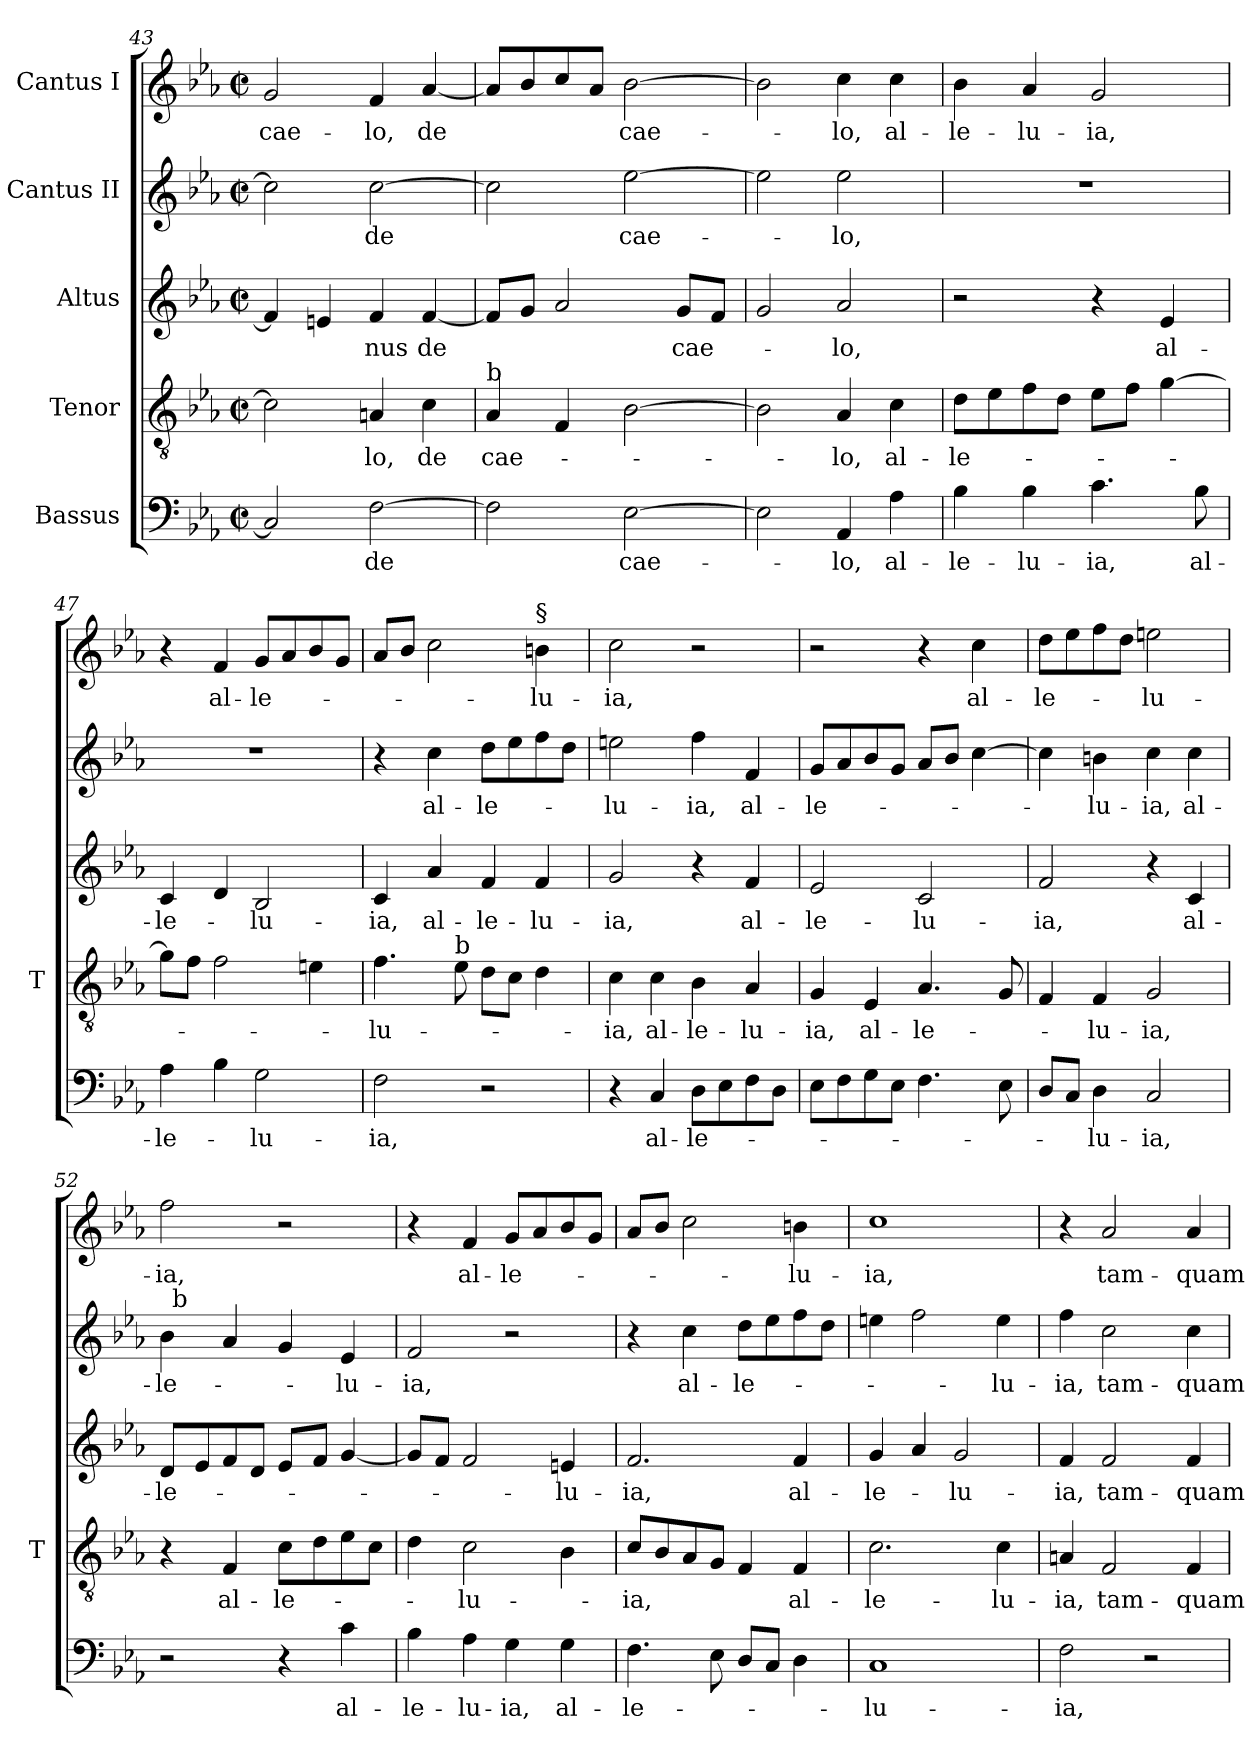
**kern	**text	**kern	**text	**kern	**text	**kern	**text	**kern	**text
*part5	*part5	*part4	*part4	*part3	*part3	*part2	*part2	*part1	*part1
*staff5	*staff5	*staff4	*staff4	*staff3	*staff3	*staff2	*staff2	*staff1	*staff1
*I"Bassus	*	*I"Tenor	*	*I"Altus	*	*I"Cantus II	*	*I"Cantus I	*
*	*	*I'T	*	*	*	*	*	*	*
*clefF4	*	*clefGv2	*	*clefG2	*	*clefG2	*	*clefG2	*
*	*	*ITrd7c12	*	*	*	*	*	*	*
*k[b-e-a-]	*	*k[b-e-a-]	*	*k[b-e-a-]	*	*k[b-e-a-]	*	*k[b-e-a-]	*
*E-:	*	*E-:	*	*E-:	*	*E-:	*	*E-:	*
*M2/2	*	*M2/2	*	*M2/2	*	*M2/2	*	*M2/2	*
*met(c|)	*	*met(c|)	*	*met(c|)	*	*met(c|)	*	*met(c|)	*
=43	=43	=43	=43	=43	=43	=43	=43	=43	=43
!	!	!	!	!	!	!	!	!	!LO:LY:b
2C/]	.	2C\]	.	4f/]	.	2cc\]	.	2g/	cae-
.	.	.	.	4en/	.	.	.	.	.
!	!LO:LY:b	!	!LO:LY:b	!	!LO:LY:b	!	!LO:LY:b	!	!LO:LY:b
[>2F\	de	4AAn/	-lo,	4f/	-nus	[>2cc\	de	4f/	-lo,
!	!	!	!LO:LY:b	!	!LO:LY:b	!	!	!	!LO:LY:b
.	.	4C\	de	[<4f/	de	.	.	[<4a-/	de
!!LO:LB:g=z
=44	=44	=44	=44	=44	=44	=44	=44	=44	=44
!	!	!LO:TX:a:t=b	!	!	!	!	!	!	!
!	!	!	!LO:LY:b	!	!	!	!	!	!
2F\]	.	4AA-/	cae-	8f/L]	.	2cc\]	.	8a-/L]	.
.	.	.	.	8g/J	.	.	.	8b-/	.
.	.	4FF/	.	2a-/	.	.	.	8cc/	.
.	.	.	.	.	.	.	.	8a-/J	.
!	!LO:LY:b	!	!	!	!	!	!LO:LY:b	!	!LO:LY:b
[>2E-\	cae-	[>2BB-\	.	.	.	[>2ee-\	cae-	[>2b-\	cae-
!	!	!	!	!	!LO:LY:b	!	!	!	!
.	.	.	.	8g/L	cae-	.	.	.	.
.	.	.	.	8f/J	.	.	.	.	.
=45	=45	=45	=45	=45	=45	=45	=45	=45	=45
2E-\]	.	2BB-\]	.	2g/	.	2ee-\]	.	2b-\]	.
!	!LO:LY:b	!	!LO:LY:b	!	!LO:LY:b	!	!LO:LY:b	!	!LO:LY:b
4AA-/	-lo,	4AA-/	-lo,	2a-/	-lo,	2ee-\	-lo,	4cc\	-lo,
!	!LO:LY:b	!	!LO:LY:b	!	!	!	!	!	!LO:LY:b
4A-\	al-	4C\	al-	.	.	.	.	4cc\	al-
=46	=46	=46	=46	=46	=46	=46	=46	=46	=46
!	!LO:LY:b	!	!LO:LY:b	!	!	!	!	!	!LO:LY:b
4B-\	-le-	8D\L	-le-	2r	.	1r	.	4b-\	-le-
.	.	8E-\	.	.	.	.	.	.	.
!	!LO:LY:b	!	!	!	!	!	!	!	!LO:LY:b
4B-\	-lu-	8F\	.	.	.	.	.	4a-/	-lu-
.	.	8D\J	.	.	.	.	.	.	.
!	!LO:LY:b	!	!	!	!	!	!	!	!LO:LY:b
4.c\	-ia,	8E-\L	.	4r	.	.	.	2g/	-ia,
.	.	8F\J	.	.	.	.	.	.	.
!	!	!	!	!	!LO:LY:b	!	!	!	!
.	.	[>4G\	.	4e-/	al-	.	.	.	.
!	!LO:LY:b	!	!	!	!	!	!	!	!
8B-\	al-	.	.	.	.	.	.	.	.
=47	=47	=47	=47	=47	=47	=47	=47	=47	=47
!	!LO:LY:b	!	!	!	!LO:LY:b	!	!	!	!
4A-\	-le-	8G\L]	.	4c/	-le-	1r	.	4r	.
.	.	8F\J	.	.	.	.	.	.	.
!	!	!	!	!	!	!	!	!	!LO:LY:b
4B-\	.	2F\	.	4d/	.	.	.	4f/	al-
!	!LO:LY:b	!	!	!	!LO:LY:b	!	!	!	!LO:LY:b
2G\	-lu-	.	.	2B-/	-lu-	.	.	8g/L	-le-
.	.	.	.	.	.	.	.	8a-/	.
.	.	4En\	.	.	.	.	.	8b-/	.
.	.	.	.	.	.	.	.	8g/J	.
=48	=48	=48	=48	=48	=48	=48	=48	=48	=48
!	!LO:LY:b	!	!LO:LY:b	!	!LO:LY:b	!	!	!	!
2F\	-ia,	4.F\	-lu-	4c/	-ia,	4r	.	8a-/L	.
.	.	.	.	.	.	.	.	8b-/J	.
!	!	!	!	!	!LO:LY:b	!	!LO:LY:b	!	!
.	.	.	.	4a-/	al-	4cc\	al-	2cc\	.
!	!	!LO:TX:a:t=b	!	!	!	!	!	!	!
.	.	8E-\	.	.	.	.	.	.	.
!	!	!	!	!	!LO:LY:b	!	!LO:LY:b	!	!
2r	.	8D\L	.	4f/	-le-	8dd\L	-le-	.	.
.	.	8C\J	.	.	.	8ee-\	.	.	.
!	!	!	!	!	!	!	!	!LO:TX:a:t=§	!
!	!	!	!	!	!LO:LY:b	!	!	!	!LO:LY:b
.	.	4D\	.	4f/	-lu-	8ff\	.	4b\	-lu-
.	.	.	.	.	.	8dd\J	.	.	.
!!LO:PB:g=z
=49	=49	=49	=49	=49	=49	=49	=49	=49	=49
!	!	!	!LO:LY:b	!	!LO:LY:b	!	!LO:LY:b	!	!LO:LY:b
4r	.	4C\	-ia,	2g/	-ia,	2een\	-lu-	2cc\	-ia,
!	!LO:LY:b	!	!LO:LY:b	!	!	!	!	!	!
4C/	al-	4C\	al-	.	.	.	.	.	.
!	!LO:LY:b	!	!LO:LY:b	!	!	!	!LO:LY:b	!	!
8D\L	-le-	4BB-\	-le-	4r	.	4ff\	-ia,	2r	.
8E-\	.	.	.	.	.	.	.	.	.
!	!	!	!LO:LY:b	!	!LO:LY:b	!	!LO:LY:b	!	!
8F\	.	4AA-/	-lu-	4f/	al-	4f/	al-	.	.
8D\J	.	.	.	.	.	.	.	.	.
=50	=50	=50	=50	=50	=50	=50	=50	=50	=50
!	!	!	!LO:LY:b	!	!LO:LY:b	!	!LO:LY:b	!	!
8E-\L	.	4GG/	-ia,	2e-/	-le-	8g/L	-le-	2r	.
8F\	.	.	.	.	.	8a-/	.	.	.
!	!	!	!LO:LY:b	!	!	!	!	!	!
8G\	.	4EE-/	al-	.	.	8b-/	.	.	.
8E-\J	.	.	.	.	.	8g/J	.	.	.
!	!	!	!LO:LY:b	!	!LO:LY:b	!	!	!	!
4.F\	.	4.AA-/	-le-	2c/	-lu-	8a-/L	.	4r	.
.	.	.	.	.	.	8b-/J	.	.	.
!	!	!	!	!	!	!	!	!	!LO:LY:b
.	.	.	.	.	.	[>4cc\	.	4cc\	al-
8E-\	.	8GG/	.	.	.	.	.	.	.
=51	=51	=51	=51	=51	=51	=51	=51	=51	=51
!	!	!	!	!	!LO:LY:b	!	!	!	!LO:LY:b
8D/L	.	4FF/	.	2f/	-ia,	4cc\]	.	8dd\L	-le-
8C/J	.	.	.	.	.	.	.	8ee-\	.
!	!LO:LY:b	!	!LO:LY:b	!	!	!	!LO:LY:b	!	!
4D\	-lu-	4FF/	-lu-	.	.	4bn\	-lu-	8ff\	.
.	.	.	.	.	.	.	.	8dd\J	.
!	!LO:LY:b	!	!LO:LY:b	!	!	!	!LO:LY:b	!	!LO:LY:b
2C/	-ia,	2GG/	-ia,	4r	.	4cc\	-ia,	2een\	-lu-
!	!	!	!	!	!LO:LY:b	!	!LO:LY:b	!	!
.	.	.	.	4c/	al-	4cc\	al-	.	.
=52	=52	=52	=52	=52	=52	=52	=52	=52	=52
!	!	!	!	!	!LO:LY:b	!	!LO:LY:b	!	!LO:LY:b
*	*	*	*	*	*	*^	*	*	*
2r	.	4r	.	8d/L	-le-	4b-\	32ryy	-le-	2ff\	-ia,
!	!	!	!	!	!	!	!LO:TX:a:t=b	!	!	!
.	.	.	.	.	.	.	2ryy	.	.	.
.	.	.	.	8e-/	.	.	.	.	.	.
!	!	!	!LO:LY:b	!	!	!	!	!	!	!
.	.	4FF/	al-	8f/	.	4a-/	.	.	.	.
.	.	.	.	8d/J	.	.	.	.	.	.
!	!	!	!LO:LY:b	!	!	!	!	!	!	!
4r	.	8C\L	-le-	8e-/L	.	4g/	.	.	2r	.
.	.	.	.	.	.	.	4...ryy	.	.	.
.	.	8D\	.	8f/J	.	.	.	.	.	.
!	!LO:LY:b	!	!	!	!	!	!	!LO:LY:b	!	!
4c\	al-	8E-\	.	[<4g/	.	4e-/	.	-lu-	.	.
.	.	8C\J	.	.	.	.	.	.	.	.
=53	=53	=53	=53	=53	=53	=53	=53	=53	=53	=53
!	!LO:LY:b	!	!	!	!	!	!	!LO:LY:b	!	!
*	*	*	*	*	*	*v	*v	*	*	*
4B-\	-le-	4D\	.	8g/L]	.	2f/	-ia,	4r	.
.	.	.	.	8f/J	.	.	.	.	.
!	!LO:LY:b	!	!LO:LY:b	!	!	!	!	!	!LO:LY:b
4A-\	-lu-	2C\	-lu-	2f/	.	.	.	4f/	al-
!	!LO:LY:b	!	!	!	!	!	!	!	!LO:LY:b
4G\	-ia,	.	.	.	.	2r	.	8g/L	-le-
.	.	.	.	.	.	.	.	8a-/	.
!	!LO:LY:b	!	!	!	!LO:LY:b	!	!	!	!
4G\	al-	4BB-\	.	4en/	-lu-	.	.	8b-/	.
.	.	.	.	.	.	.	.	8g/J	.
!!LO:LB:g=z
=54	=54	=54	=54	=54	=54	=54	=54	=54	=54
!	!LO:LY:b	!	!LO:LY:b	!	!LO:LY:b	!	!	!	!
4.F\	-le-	8C/L	-ia,	2.f/	-ia,	4r	.	8a-/L	.
.	.	8BB-/	.	.	.	.	.	8b-/J	.
!	!	!	!	!	!	!	!LO:LY:b	!	!
.	.	8AA-/	.	.	.	4cc\	al-	2cc\	.
8E-\	.	8GG/J	.	.	.	.	.	.	.
!	!	!	!	!	!	!	!LO:LY:b	!	!
8D/L	.	4FF/	.	.	.	8dd\L	-le-	.	.
8C/J	.	.	.	.	.	8ee-\	.	.	.
!	!	!	!LO:LY:b	!	!LO:LY:b	!	!	!	!LO:LY:b
4D\	.	4FF/	al-	4f/	al-	8ff\	.	4bn\	-lu-
.	.	.	.	.	.	8dd\J	.	.	.
=55	=55	=55	=55	=55	=55	=55	=55	=55	=55
!	!LO:LY:b	!	!LO:LY:b	!	!LO:LY:b	!	!	!	!LO:LY:b
1C	-lu-	2.C\	-le-	4g/	-le-	4een\	.	1cc	-ia,
.	.	.	.	4a-/	.	2ff\	.	.	.
!	!	!	!	!	!LO:LY:b	!	!	!	!
.	.	.	.	2g/	-lu-	.	.	.	.
!	!	!	!LO:LY:b	!	!	!	!LO:LY:b	!	!
.	.	4C\	-lu-	.	.	4ee\	-lu-	.	.
=56	=56	=56	=56	=56	=56	=56	=56	=56	=56
!	!LO:LY:b	!	!LO:LY:b	!	!LO:LY:b	!	!LO:LY:b	!	!
2F\	-ia,	4AAn/	-ia,	4f/	-ia,	4ff\	-ia,	4r	.
!	!	!	!LO:LY:b	!	!LO:LY:b	!	!LO:LY:b	!	!LO:LY:b
.	.	2FF/	tam-	2f/	tam-	2cc\	tam-	2a-/	tam-
2r	.	.	.	.	.	.	.	.	.
!	!	!	!LO:LY:b	!	!LO:LY:b	!	!LO:LY:b	!	!LO:LY:b
.	.	4FF/	-quam	4f/	-quam	4cc\	-quam	4a-/	-quam
=	=	=	=	=	=	=	=	=	=
*-	*-	*-	*-	*-	*-	*-	*-	*-	*-
